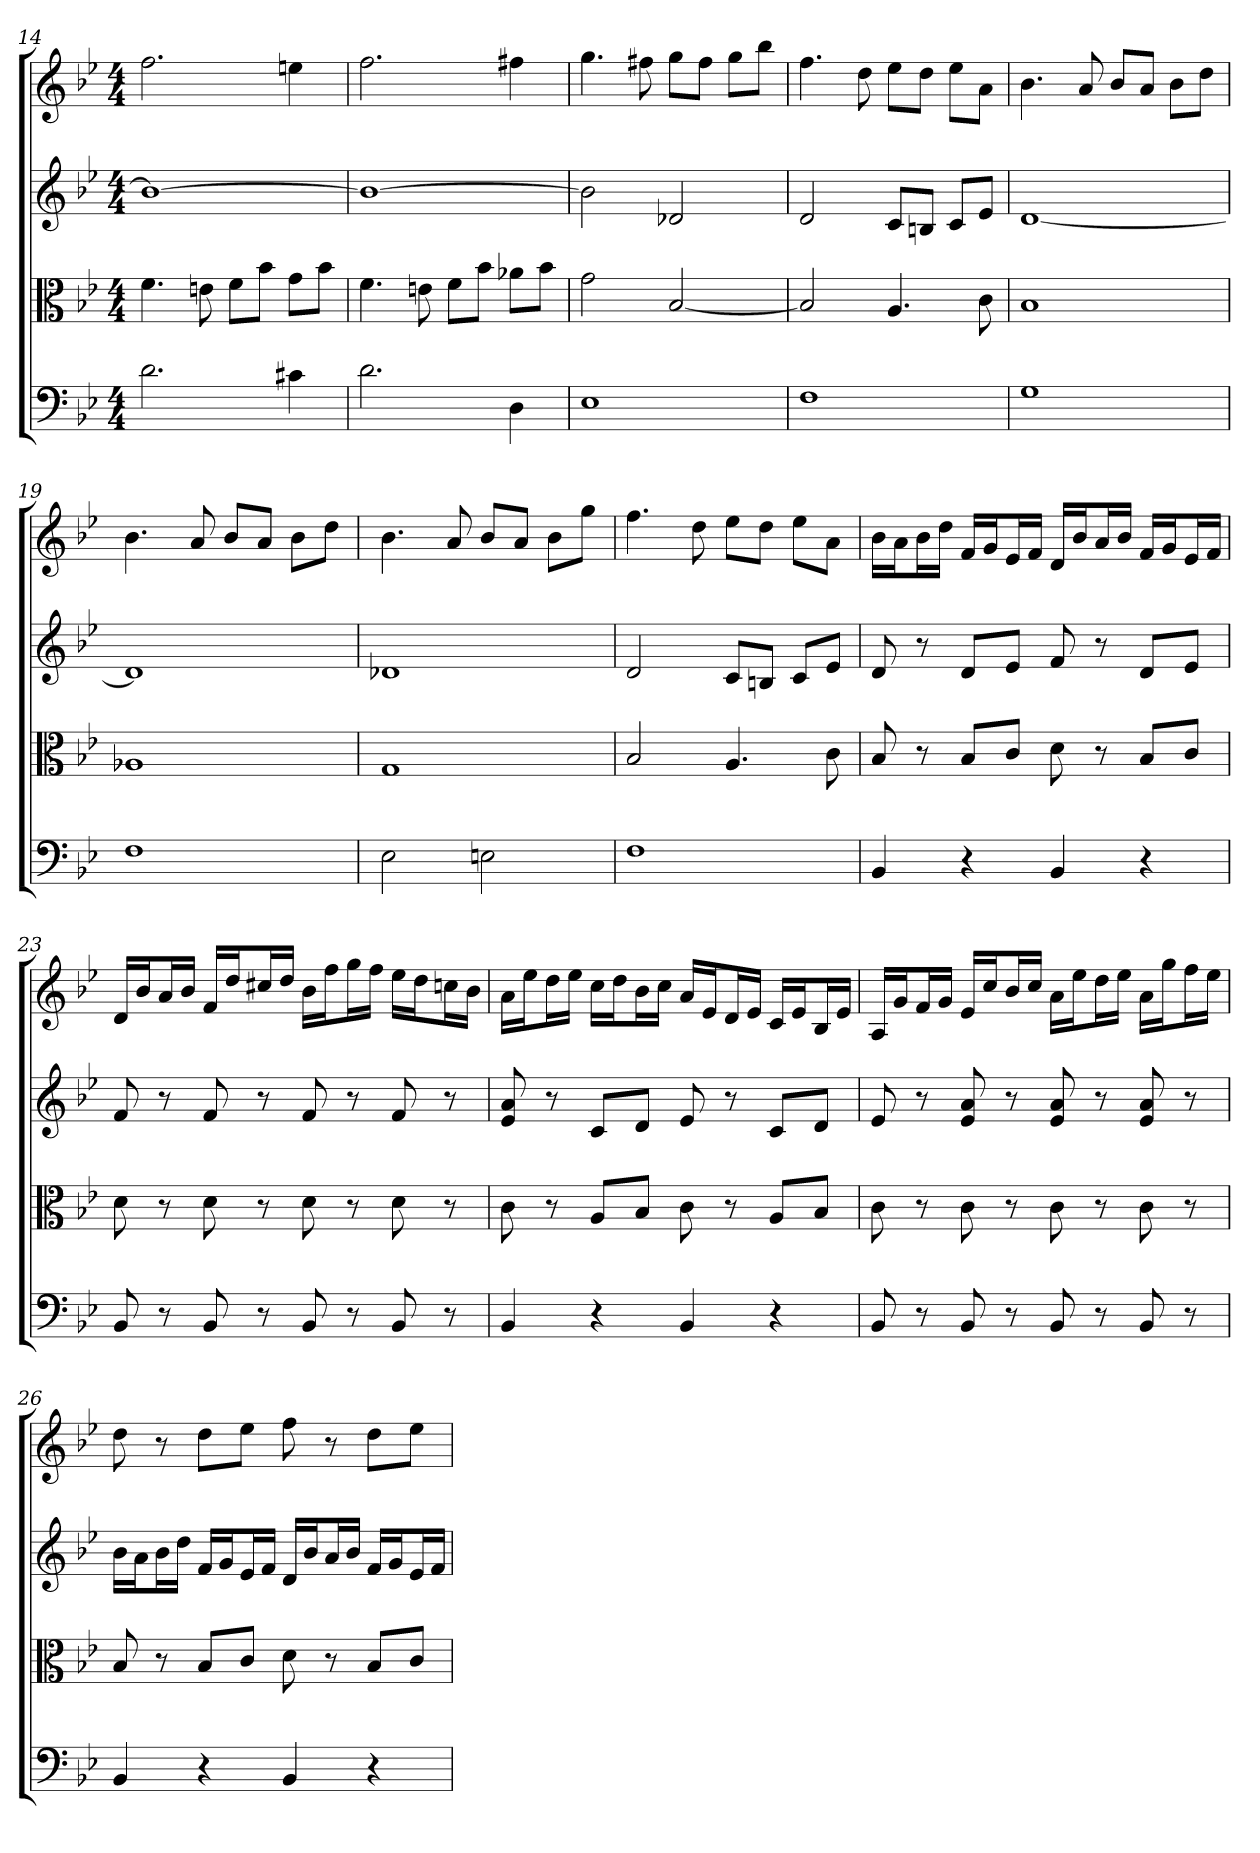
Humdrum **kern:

**kern	**kern	**kern	**kern
*part4	*part3	*part2	*part1
*staff4	*staff3	*staff2	*staff1
*clefF4	*clefC3	*	*
*k[b-e-]	*k[b-e-]	*k[b-e-]	*k[b-e-]
*B-:	*B-:	*B-:	*B-:
*M4/4	*M4/4	*M4/4	*M4/4
=14	=14	=14	=14
2.d	4.f	1b-_	2.ff
.	8en	.	.
.	8f\L	.	.
.	8b-\J	.	.
4c#X	8g\L	.	4een
.	8b-\J	.	.
=15	=15	=15	=15
2.d	4.f	1b-_	2.ff
.	8en	.	.
.	8f\L	.	.
.	8b-\J	.	.
4D	8a-X\L	.	4ff#X
.	8b-\J	.	.
=16	=16	=16	=16
1E-	2g	2b-]	4.gg
.	.	.	8ff#X
.	[2B-	2d-X	8ggL
.	.	.	8ff#J
.	.	.	8ggL
.	.	.	8bb-J
=17	=17	=17	=17
1F	2B-]	2d	4.ff
.	.	.	8dd
.	4.A	8cL	8ee-L
.	.	8BnJ	8ddJ
.	.	8cL	8ee-L
.	8c	8e-J	8aJ
=18	=18	=18	=18
1G	1B-	[1d	4.b-
.	.	.	8a
.	.	.	8b-L
.	.	.	8aJ
.	.	.	8b-L
.	.	.	8ddJ
=19	=19	=19	=19
1F	1A-X	1d]	4.b-
.	.	.	8a
.	.	.	8b-L
.	.	.	8aJ
.	.	.	8b-L
.	.	.	8ddJ
=20	=20	=20	=20
2E-	1G	1d-X	4.b-
.	.	.	8a
2En	.	.	8b-L
.	.	.	8aJ
.	.	.	8b-L
.	.	.	8ggJ
=21	=21	=21	=21
1F	2B-	2d	4.ff
.	.	.	8dd
.	4.A	8cL	8ee-L
.	.	8BnJ	8ddJ
.	.	8cL	8ee-L
.	8c	8e-J	8aJ
=22	=22	=22	=22
4BB-	8B-	8d	16b-LL
.	.	.	16aJ
.	8r	8r	16b-L
.	.	.	16ddJJ
4r	8B-/L	8dL	16fLL
.	.	.	16gJ
.	8c/J	8e-J	16e-L
.	.	.	16fJJ
4BB-	8d	8f	16dLL
.	.	.	16b-J
.	8r	8r	16aL
.	.	.	16b-JJ
4r	8B-/L	8dL	16fLL
.	.	.	16gJ
.	8c/J	8e-J	16e-L
.	.	.	16fJJ
=23	=23	=23	=23
8BB-	8d	8f	16dLL
.	.	.	16b-J
8r	8r	8r	16aL
.	.	.	16b-JJ
8BB-	8d	8f	16fLL
.	.	.	16ddJ
8r	8r	8r	16cc#XL
.	.	.	16ddJJ
8BB-	8d	8f	16b-LL
.	.	.	16ffJ
8r	8r	8r	16ggL
.	.	.	16ffJJ
8BB-	8d	8f	16ee-LL
.	.	.	16ddJ
8r	8r	8r	16ccnL
.	.	.	16b-JJ
=24	=24	=24	=24
4BB-	8c	8e- 8a	16aLL
.	.	.	16ee-J
.	8r	8r	16ddL
.	.	.	16ee-JJ
4r	8A/L	8cL	16ccLL
.	.	.	16ddJ
.	8B-/J	8dJ	16b-L
.	.	.	16ccJJ
4BB-	8c	8e-	16aLL
.	.	.	16e-J
.	8r	8r	16dL
.	.	.	16e-JJ
4r	8A/L	8cL	16cLL
.	.	.	16e-J
.	8B-/J	8dJ	16B-L
.	.	.	16e-JJ
=25	=25	=25	=25
8BB-	8c	8e-	16ALL
.	.	.	16gJ
8r	8r	8r	16fL
.	.	.	16gJJ
8BB-	8c	8e- 8a	16e-LL
.	.	.	16ccJ
8r	8r	8r	16b-L
.	.	.	16ccJJ
8BB-	8c	8e- 8a	16aLL
.	.	.	16ee-J
8r	8r	8r	16ddL
.	.	.	16ee-JJ
8BB-	8c	8e- 8a	16aLL
.	.	.	16ggJ
8r	8r	8r	16ffL
.	.	.	16ee-JJ
=26	=26	=26	=26
4BB-	8B-	16b-LL	8dd
.	.	16aJ	.
.	8r	16b-L	8r
.	.	16ddJJ	.
4r	8B-/L	16fLL	8ddL
.	.	16gJ	.
.	8c/J	16e-L	8ee-J
.	.	16fJJ	.
4BB-	8d	16dLL	8ff
.	.	16b-J	.
.	8r	16aL	8r
.	.	16b-JJ	.
4r	8B-/L	16fLL	8ddL
.	.	16gJ	.
.	8c/J	16e-L	8ee-J
.	.	16fJJ	.
=	=	=	=
*-	*-	*-	*-
